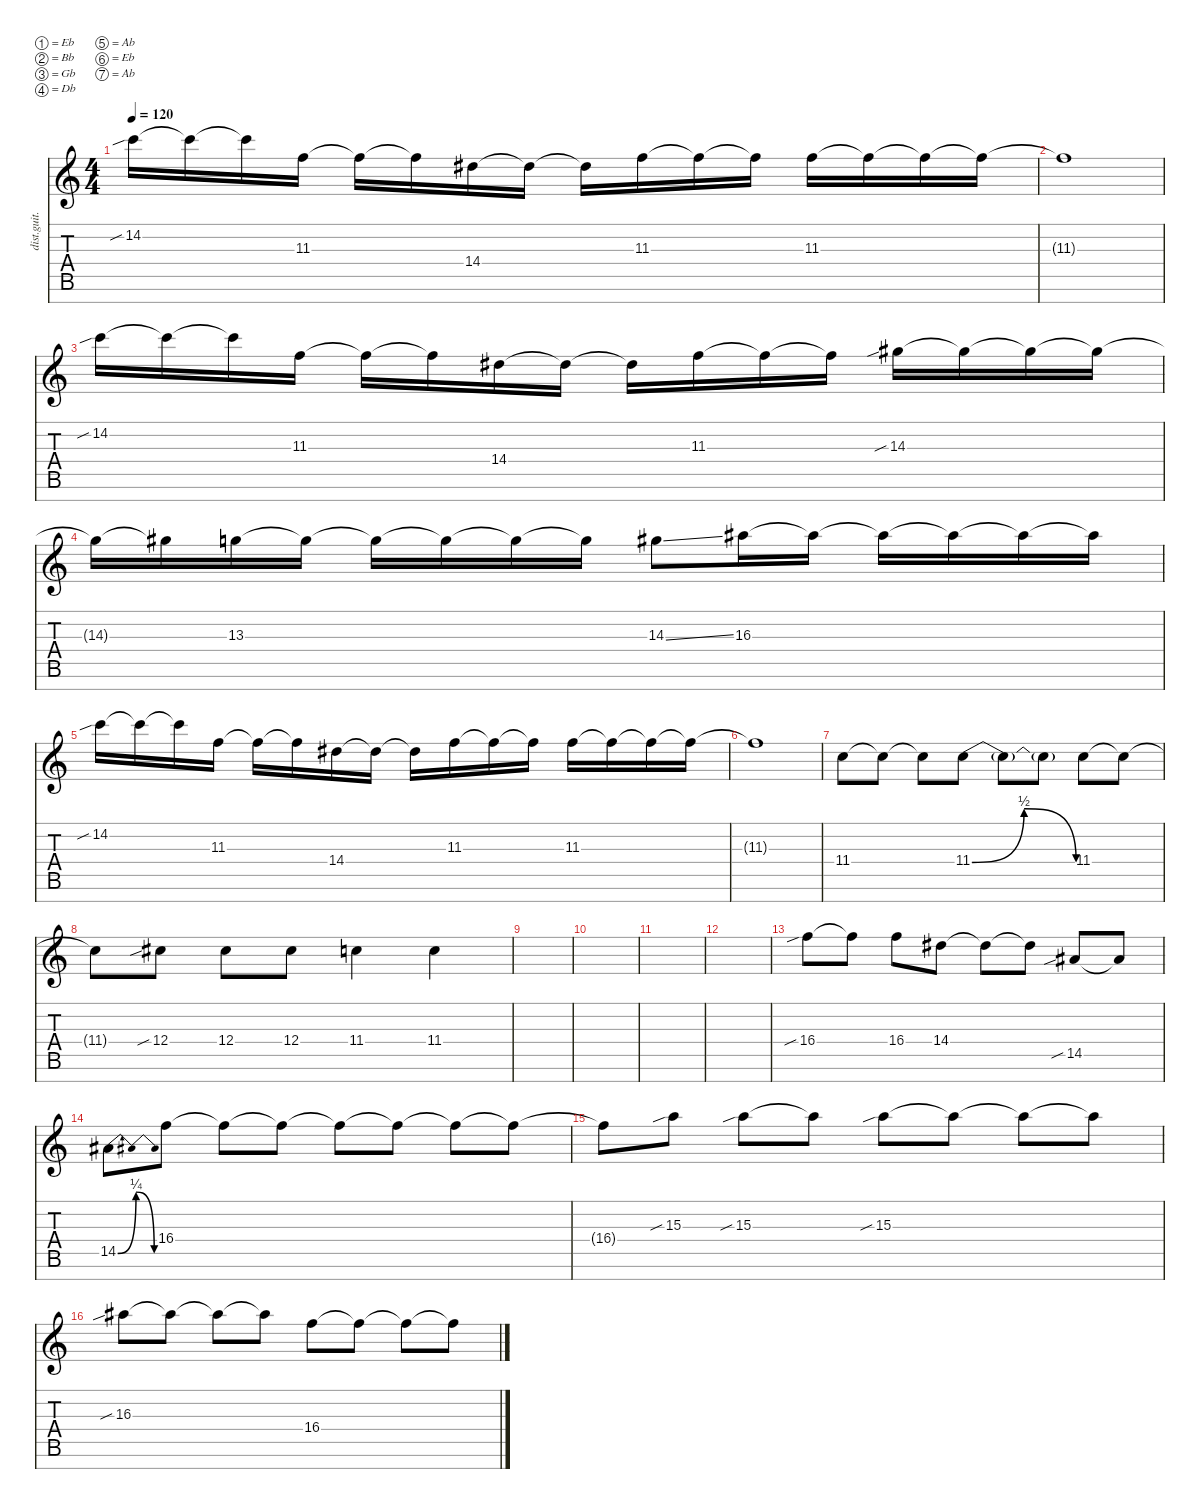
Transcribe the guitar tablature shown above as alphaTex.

\defaultSystemsLayout 4
\hideDynamics
\bracketExtendMode nobrackets
\otherSystemsTrackNameOrientation horizontal
\track ("lead" "dist.guit.") {instrument distortionguitar}
\staff {score tabs}
\tuning (Eb4 Bb3 Gb3 Db3 Ab2 Eb2 Ab1)
\ts (4 4)
\tempo 120
\clef g2
\ks c
14.2{sib}.16{dy mf beam Down} 14.2{t}.16{beam Down} 14.2{t}.16{beam Down} 11.3.16{beam Down} 11.3{t}.16{beam Down} 11.3{t}.16{beam Down} 14.4{acc #}.16{beam Down} 14.4{t acc #}.16{beam Down} 14.4{t acc #}.16{beam Down} 11.3.16{beam Down} 11.3{t}.16{beam Down} 11.3{t}.16{beam Down} 11.3.16{beam Down} 11.3{t}.16{beam Down} 11.3{t}.16{beam Down} 11.3{t}.16{beam Down} |
11.3{t}.1{beam Down} |
14.2{sib}.16{beam Down} 14.2{t}.16{beam Down} 14.2{t}.16{beam Down} 11.3.16{beam Down} 11.3{t}.16{beam Down} 11.3{t}.16{beam Down} 14.4{acc #}.16{beam Down} 14.4{t acc #}.16{beam Down} 14.4{t acc #}.16{beam Down} 11.3.16{beam Down} 11.3{t}.16{beam Down} 11.3{t}.16{beam Down} 14.3{sib acc #}.16{beam Down} 14.3{t acc #}.16{beam Down} 14.3{t acc #}.16{beam Down} 14.3{t acc #}.16{beam Down} |
14.3{t acc #}.16{beam Down} 14.3{t acc #}.16{beam Down} 13.3.16{beam Down} 13.3{t}.16{beam Down} 13.3{t}.16{beam Down} 13.3{t}.16{beam Down} 13.3{t}.16{beam Down} 13.3{t}.16{beam Down} 14.3{ss acc #}.8{beam Down} 16.3{acc #}.16{beam Down} 16.3{t acc #}.16{beam Down} 16.3{t acc #}.16{beam Down} 16.3{t acc #}.16{beam Down} 16.3{t acc #}.16{beam Down} 16.3{t acc #}.16{beam Down} |
14.2{sib}.16{beam Down} 14.2{t}.16{beam Down} 14.2{t}.16{beam Down} 11.3.16{beam Down} 11.3{t}.16{beam Down} 11.3{t}.16{beam Down} 14.4{acc #}.16{beam Down} 14.4{t acc #}.16{beam Down} 14.4{t acc #}.16{beam Down} 11.3.16{beam Down} 11.3{t}.16{beam Down} 11.3{t}.16{beam Down} 11.3.16{beam Down} 11.3{t}.16{beam Down} 11.3{t}.16{beam Down} 11.3{t}.16{beam Down} |
11.3{t}.1{beam Down} |
11.4.8{beam Down} 11.4{t}.8{beam Down} 11.4{t}.8{beam Down} 11.4{be (bendrelease 0 0 9.6 2 20.4 2 30 0)}.8{beam Down} 11.4{t}.8{beam Down} 11.4{t}.8{beam Down} 11.4.8{beam Down} 11.4{t}.8{beam Down} |
11.4{t}.8{beam Down} 12.4{sib acc #}.8{beam Down} 12.4{acc #}.8{beam Down} 12.4{acc #}.8{beam Down} 11.4.4{beam Down} 11.4.4{beam Down} |
|
|
|
|
16.4{sib}.8{beam Down} 16.4{t}.8{beam Down} 16.4.8{beam Down} 14.4{acc #}.8{beam Down} 14.4{t acc #}.8{beam Down} 14.4{t acc #}.8{beam Down} 14.5{sib acc #}.8{beam Up} 14.5{t acc #}.8{beam Up} |
14.5{be (bendrelease 0 0 9.6 1 20.4 1 30 0) acc #}.8{beam Down} 16.4.8{beam Down} 16.4{t}.8{beam Down} 16.4{t}.8{beam Down} 16.4{t}.8{beam Down} 16.4{t}.8{beam Down} 16.4{t}.8{beam Down} 16.4{t}.8{beam Down} |
16.4{t}.8{beam Down} 15.3{sib}.8{beam Down} 15.3{sib}.8{beam Down} 15.3{t}.8{beam Down} 15.3{sib}.8{beam Down} 15.3{t}.8{beam Down} 15.3{t}.8{beam Down} 15.3{t}.8{beam Down} |
16.3{sib acc #}.8{beam Down} 16.3{t acc #}.8{beam Down} 16.3{t acc #}.8{beam Down} 16.3{t acc #}.8{beam Down} 16.4.8{beam Down} 16.4{t}.8{beam Down} 16.4{t}.8{beam Down} 16.4{t}.8{beam Down}
